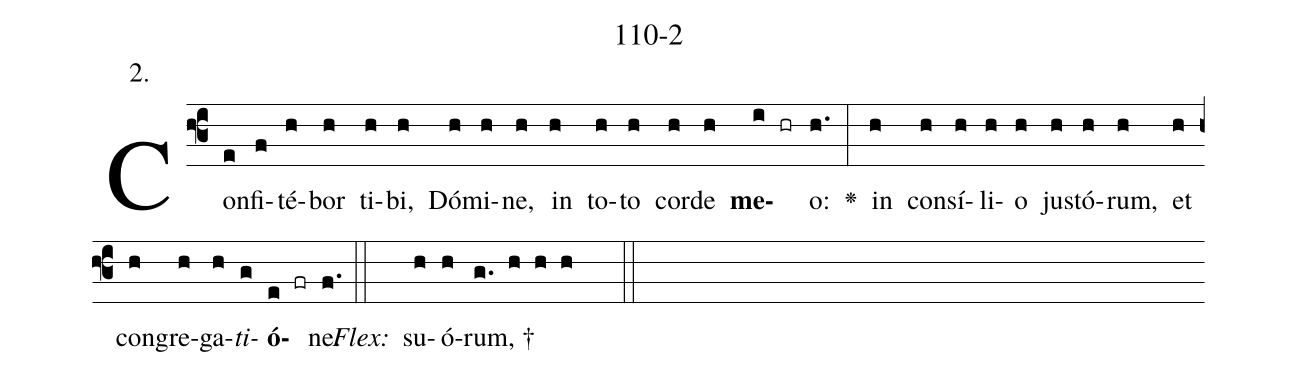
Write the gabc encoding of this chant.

name: 110-2;
annotation: 2.;
%%
(f3)Con(e)fi(f)té(h)bor(h) ti(h)bi,(h) Dó(h)mi(h)ne,(h) in(h) to(h)to(h) cor(h)de(h) <b>me</b>(i hr)o:(h.) <v>\greheightstar</v>(:) in(h) con(h)sí(h)li(h)o(h) jus(h)tó(h)rum,(h) et(h) con(h)gre(h)ga(h)<i>ti</i>(g)<b>ó</b>(e fr)ne.(f.) (::)
<i>Flex:</i>()  su(h)ó(h)rum, †(g. h h h  ::)

%E(h) u(h) o(h) u(g) a(e) e.(f.) (::)
